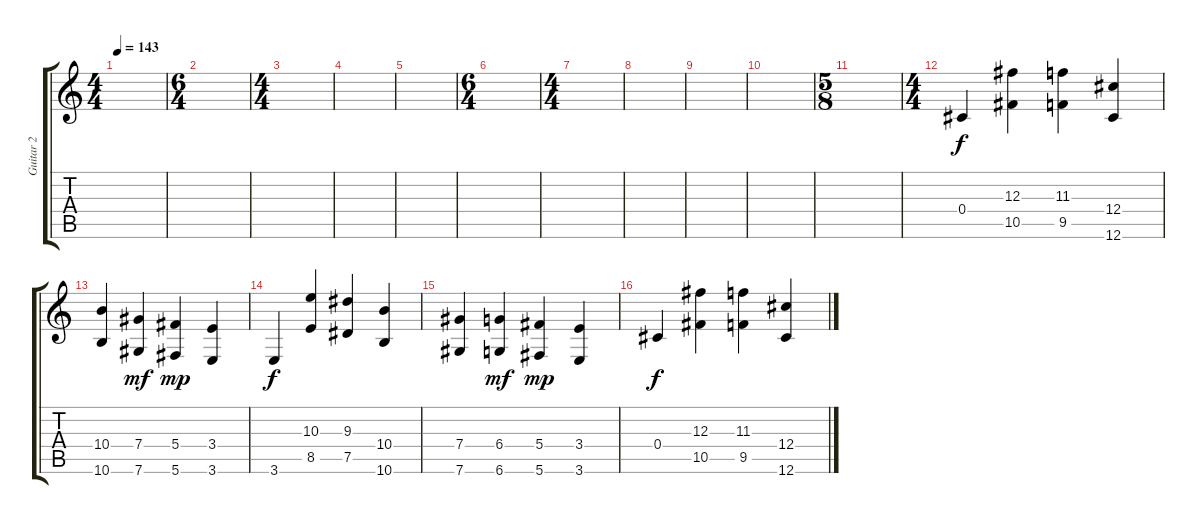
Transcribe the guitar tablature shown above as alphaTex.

\track ("Guitar 2" "Guitar 2") {instrument distortionguitar}
\staff {score tabs}
\tuning (Eb4 Bb3 Gb3 Db3 Ab2 Db2) {hide}
\ts (4 4)
\tempo 143
\clef g2
\ks c
|
\ts (6 4)
|
\ts (4 4)
|
|
|
\ts (6 4)
|
\ts (4 4)
|
|
|
|
\ts (5 8)
|
\ts (4 4)
0.4.4 (12.3 10.5).4 (11.3 9.5).4 (12.4 12.6).4 |
(10.4 10.6).4 (7.4 7.6).4{dy mf} (5.4 5.6).4{dy mp} (3.4 3.6).4 |
3.6.4{dy f} (10.3 8.5).4 (9.3 7.5).4 (10.4 10.6).4 |
(7.4 7.6).4 (6.4 6.6).4{dy mf} (5.4 5.6).4{dy mp} (3.4 3.6).4 |
0.4.4{dy f} (12.3 10.5).4 (11.3 9.5).4 (12.4 12.6).4
